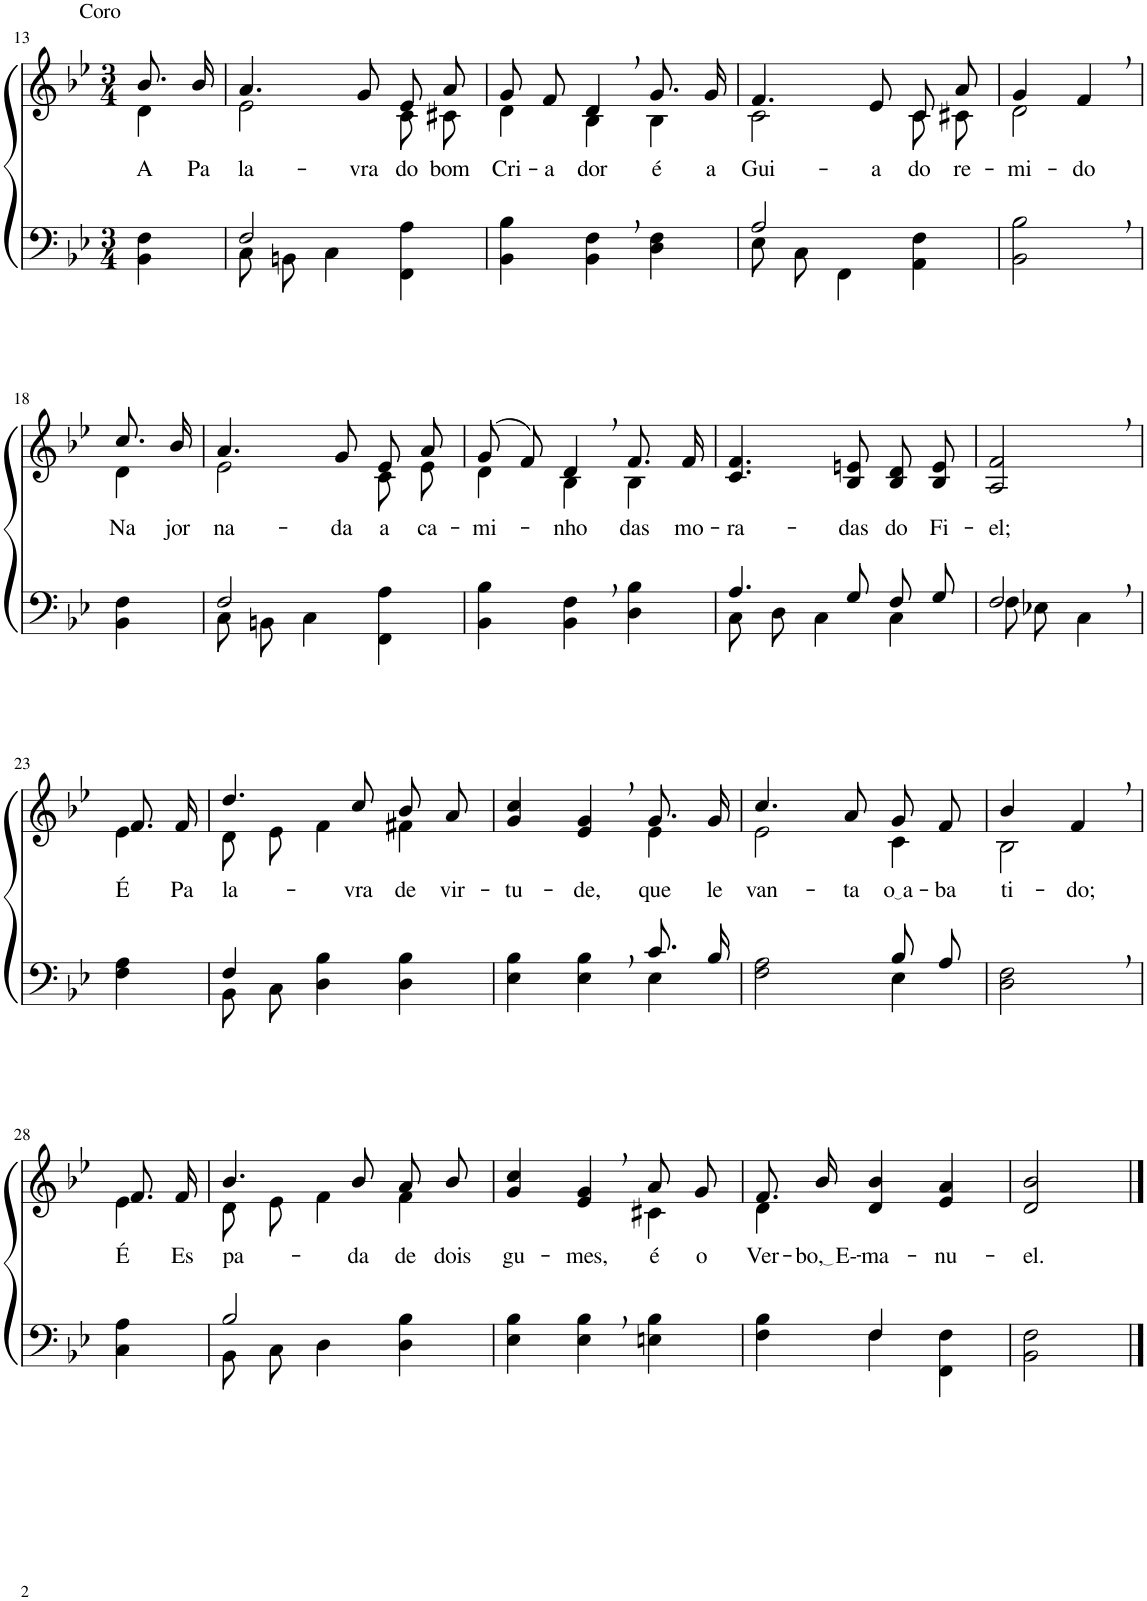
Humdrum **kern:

**kern	**kern	**text
*part2	*part1	*part1
*staff2	*staff1	*staff1
*I"Parte III e IV	*I"Parte I e II	*
!!LO:PB:g=z
*clefF4	*clefG2	*
*Trd-1c-2	*Trd-1c-2	*
*k[b-e-]	*k[b-e-]	*
*M3/4	*M3/4	*
=13	=13	=13
*	*^	*
!	!LO:TX:a:t=Coro	!	!
!	!	!	!LO:LY:b
4BB-\ 4F\	8.b-/L	4d\	A
!	!	!	!LO:LY:b
.	16b-/Jk	.	Pa-
=14	=14	=14	=14
*^	*	*	*
!	!	!	!	!LO:LY:b
2F/	8C\L	4.a/	2e-\	-la-
.	8BBn\J	.	.	.
.	4C\	.	.	.
!	!	!	!	!LO:LY:b
.	.	8g/	.	-vra
!	!	!	!	!LO:LY:b
4ryy	4FF\ 4A\	8e-/L	8c\L	do
!	!	!	!	!LO:LY:b
.	.	8a/J	8c#X\J	bom
*v	*v	*	*	*
=15	=15	=15	=15
!	!	!	!LO:LY:b
4BB-\ 4B-\	8g/L	4d\	Cri-
!	!	!	!LO:LY:b
.	8f/J	.	-a-
!	!	!	!LO:LY:b
4BB-\, 4F\,	4d,/	4B-\	-dor
!	!	!	!LO:LY:b
4D\ 4F\	8.g/L	4B-\	é
!	!	!	!LO:LY:b
.	16g/Jk	.	a
=16	=16	=16	=16
*^	*	*	*
!	!	!	!	!LO:LY:b
2A/	8E-\L	4.f/	2c\	Gui-
.	8C\J	.	.	.
.	4FF\	.	.	.
!	!	!	!	!LO:LY:b
.	.	8e-/	.	-a
!	!	!	!	!LO:LY:b
4ryy	4AA\ 4F\	8c/L	8c\L	do
!	!	!	!	!LO:LY:b
.	.	8a/J	8c#X\J	re-
*v	*v	*	*	*
=17	=17	=17	=17
!	!	!	!LO:LY:b
2BB-\, 2B-\,	4g/	2d\	-mi-
!	!	!	!LO:LY:b
.	4f,/	.	-do
!!LO:LB:g=z	!!
=18	=18	=18	=18
!	!	!	!LO:LY:b
4BB-\ 4F\	8.cc/L	4d\	Na
!	!	!	!LO:LY:b
.	16b-/Jk	.	jor-
=19	=19	=19	=19
*^	*	*	*
!	!	!	!	!LO:LY:b
2F/	8C\L	4.a/	2e-\	-na-
.	8BBn\J	.	.	.
.	4C\	.	.	.
!	!	!	!	!LO:LY:b
.	.	8g/	.	-da
!	!	!	!	!LO:LY:b
4ryy	4FF\ 4A\	8e-/L	8c\L	a
!	!	!	!	!LO:LY:b
.	.	8a/J	8e-\J	ca-
*v	*v	*	*	*
=20	=20	=20	=20
!	!	!	!LO:LY:b
4BB-\ 4B-\	(8g/L	4d\	-mi-
.	8f/J)	.	.
!	!	!	!LO:LY:b
4BB-\, 4F\,	4d,/	4B-\	-nho
!	!	!	!LO:LY:b
4D\ 4B-\	8.f/L	4B-\	das
!	!	!	!LO:LY:b
.	16f/Jk	.	mo-
*	*v	*v	*
=21	=21	=21
*^	*	*
!	!	!	!LO:LY:b
4.A/	8C\L	4.c/ 4.f/	-ra-
.	8D\J	.	.
.	4C\	.	.
!	!	!	!LO:LY:b
8G/	.	8B-/ 8en/	-das
!	!	!	!LO:LY:b
8F/L	4C\	8B-/ 8d/L	do
!	!	!	!LO:LY:b
8G/J	.	8B-/ 8e/J	Fi-
=22	=22	=22	=22
!	!	!	!LO:LY:b
2F,/	8F\L	2A/, 2f/,	-el;
.	8E-X\J	.	.
.	4C\	.	.
!!LO:LB:g=z
=23	=23	=23	=23
*	*	*^	*
!	!	!	!	!LO:LY:b
*v	*v	*	*	*
4F\ 4A\	8.f/L	4e-\	É
!	!	!	!LO:LY:b
.	16f/Jk	.	Pa-
=24	=24	=24	=24
*^	*	*	*
!	!	!	!	!LO:LY:b
4F/	8BB-\L	4.dd/	8d\L	-la-
.	8C\J	.	8e-\J	.
2ryy	4D\ 4B-\	.	4f\	.
!	!	!	!	!LO:LY:b
.	.	8cc/	.	-vra
!	!	!	!	!LO:LY:b
.	4D\ 4B-\	8b-/L	4f#X\	de
!	!	!	!	!LO:LY:b
.	.	8a/J	.	vir-
=25	=25	=25	=25	=25
!	!	!	!	!LO:LY:b
2ryy	4E-\ 4B-\	4g/ 4cc/	2ryy	-tu-
!	!	!	!	!LO:LY:b
.	4E-\ 4B-\	4e-/, 4g/,	.	-de,
!	!	!	!	!LO:LY:b
8.c/L	4E-\	8.g/L	4e-\	que
!	!	!	!	!LO:LY:b
16B-/Jk	.	16g/Jk	.	le-
=26	=26	=26	=26	=26
!	!	!	!	!LO:LY:b
2ryy	2F\ 2A\	4.cc/	2e-\	-van-
!	!	!	!	!LO:LY:b
.	.	8a/	.	-ta
!	!	!	!	!LO:LY:b
8B-/L	4E-\	8g/L	4c\	o a
!	!	!	!	!LO:LY:b
8A/J	.	8f/J	.	ba-
*v	*v	*	*	*
=27	=27	=27	=27
!	!	!	!LO:LY:b
2D\, 2F\,	4b-/	2B-\	-ti-
!	!	!	!LO:LY:b
.	4f,/	.	-do;
!!LO:LB:g=z	!!
=28	=28	=28	=28
!	!	!	!LO:LY:b
4C\ 4A\	8.f/L	4e-\	É
!	!	!	!LO:LY:b
.	16f/Jk	.	Es-
=29	=29	=29	=29
*^	*	*	*
!	!	!	!	!LO:LY:b
2B-/	8BB-\L	4.b-/	8d\L	-pa-
.	8C\J	.	8e-\J	.
.	4D\	.	4f\	.
!	!	!	!	!LO:LY:b
.	.	8b-/	.	-da
!	!	!	!	!LO:LY:b
4ryy	4D\ 4B-\	8a/L	4f\	de
!	!	!	!	!LO:LY:b
.	.	8b-/J	.	dois
*v	*v	*	*	*
=30	=30	=30	=30
!	!	!	!LO:LY:b
4E-\ 4B-\	4g/ 4cc/	2ryy	gu-
!	!	!	!LO:LY:b
4E-\, 4B-\,	4e-/, 4g/,	.	-mes,
!	!	!	!LO:LY:b
4En\ 4B-\	8a/L	4c#X\	é
!	!	!	!LO:LY:b
.	8g/J	.	o
=31	=31	=31	=31
*^	*	*	*
!	!	!	!	!LO:LY:b
4ryy	4F\ 4B-\	8.f/L	4d\	Ver-
!	!	!	!	!LO:LY:b
.	.	16b-/Jk	.	bo, E-
!	!	!	!	!LO:LY:b
4F/	4F\	4d/ 4b-/	2ryy	-ma-
!	!	!	!	!LO:LY:b
4ryy	4FF\ 4F\	4e-/ 4a/	.	-nu-
*	*	*v	*v	*
=32	=32	=32	=32
!	!	!	!LO:LY:b
*v	*v	*	*
2BB-\ 2F\	2d/ 2b-/	-el.
==	==	==
*-	*-	*-
